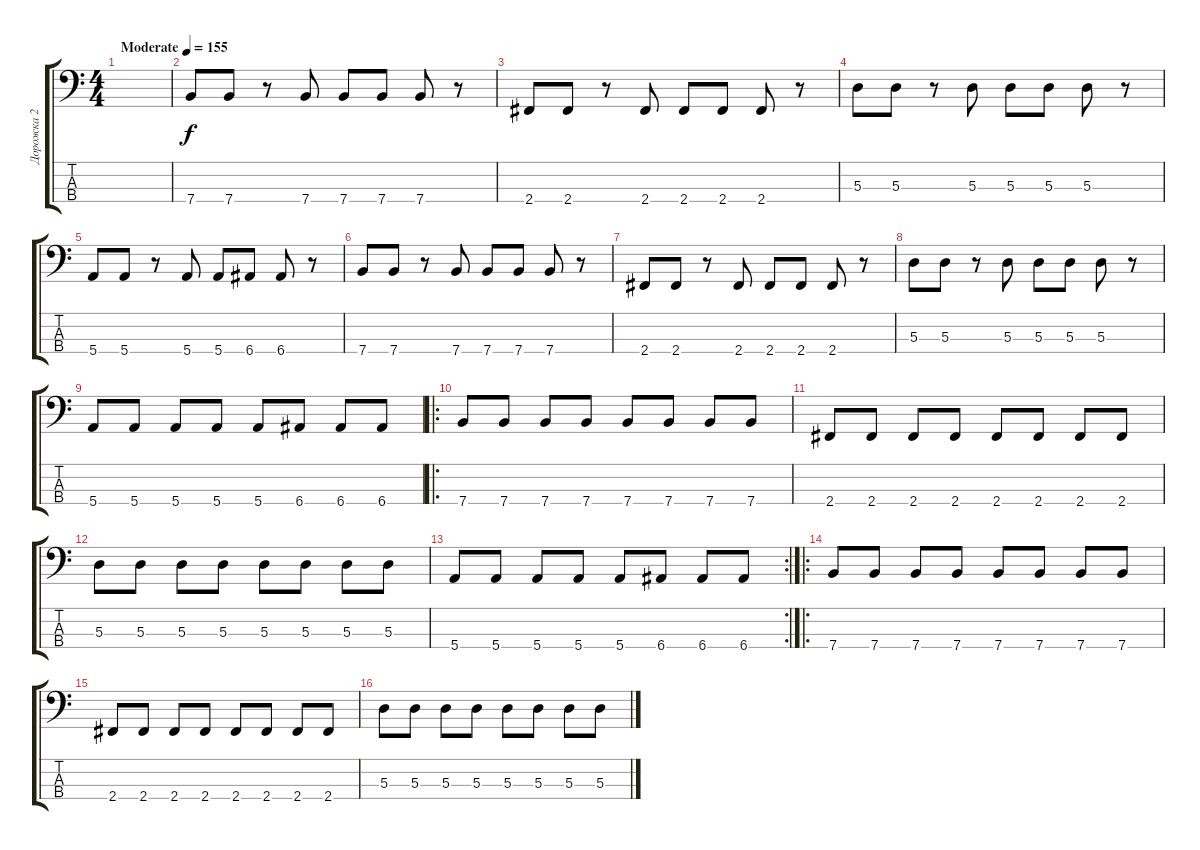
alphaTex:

\track ("Дорожка 2" "Дорожка 2") {instrument electricbasspick}
\staff {score tabs}
\tuning (G2 D2 A1 E1) {hide}
\ts (4 4)
\tempo (155 "Moderate")
\clef f4
\ks c
|
7.4.8 7.4.8 r.8 7.4.8 7.4.8 7.4.8 7.4.8 r.8 |
2.4.8 2.4.8 r.8 2.4.8 2.4.8 2.4.8 2.4.8 r.8 |
5.3.8 5.3.8 r.8 5.3.8 5.3.8 5.3.8 5.3.8 r.8 |
5.4.8 5.4.8 r.8 5.4.8 5.4.8 6.4.8 6.4.8 r.8 |
7.4.8 7.4.8 r.8 7.4.8 7.4.8 7.4.8 7.4.8 r.8 |
2.4.8 2.4.8 r.8 2.4.8 2.4.8 2.4.8 2.4.8 r.8 |
5.3.8 5.3.8 r.8 5.3.8 5.3.8 5.3.8 5.3.8 r.8 |
5.4.8 5.4.8 5.4.8 5.4.8 5.4.8 6.4.8 6.4.8 6.4.8 |
\ro
7.4.8 7.4.8 7.4.8 7.4.8 7.4.8 7.4.8 7.4.8 7.4.8 |
2.4.8 2.4.8 2.4.8 2.4.8 2.4.8 2.4.8 2.4.8 2.4.8 |
5.3.8 5.3.8 5.3.8 5.3.8 5.3.8 5.3.8 5.3.8 5.3.8 |
\rc 2
5.4.8 5.4.8 5.4.8 5.4.8 5.4.8 6.4.8 6.4.8 6.4.8 |
\ro
7.4.8 7.4.8 7.4.8 7.4.8 7.4.8 7.4.8 7.4.8 7.4.8 |
2.4.8 2.4.8 2.4.8 2.4.8 2.4.8 2.4.8 2.4.8 2.4.8 |
5.3.8 5.3.8 5.3.8 5.3.8 5.3.8 5.3.8 5.3.8 5.3.8
